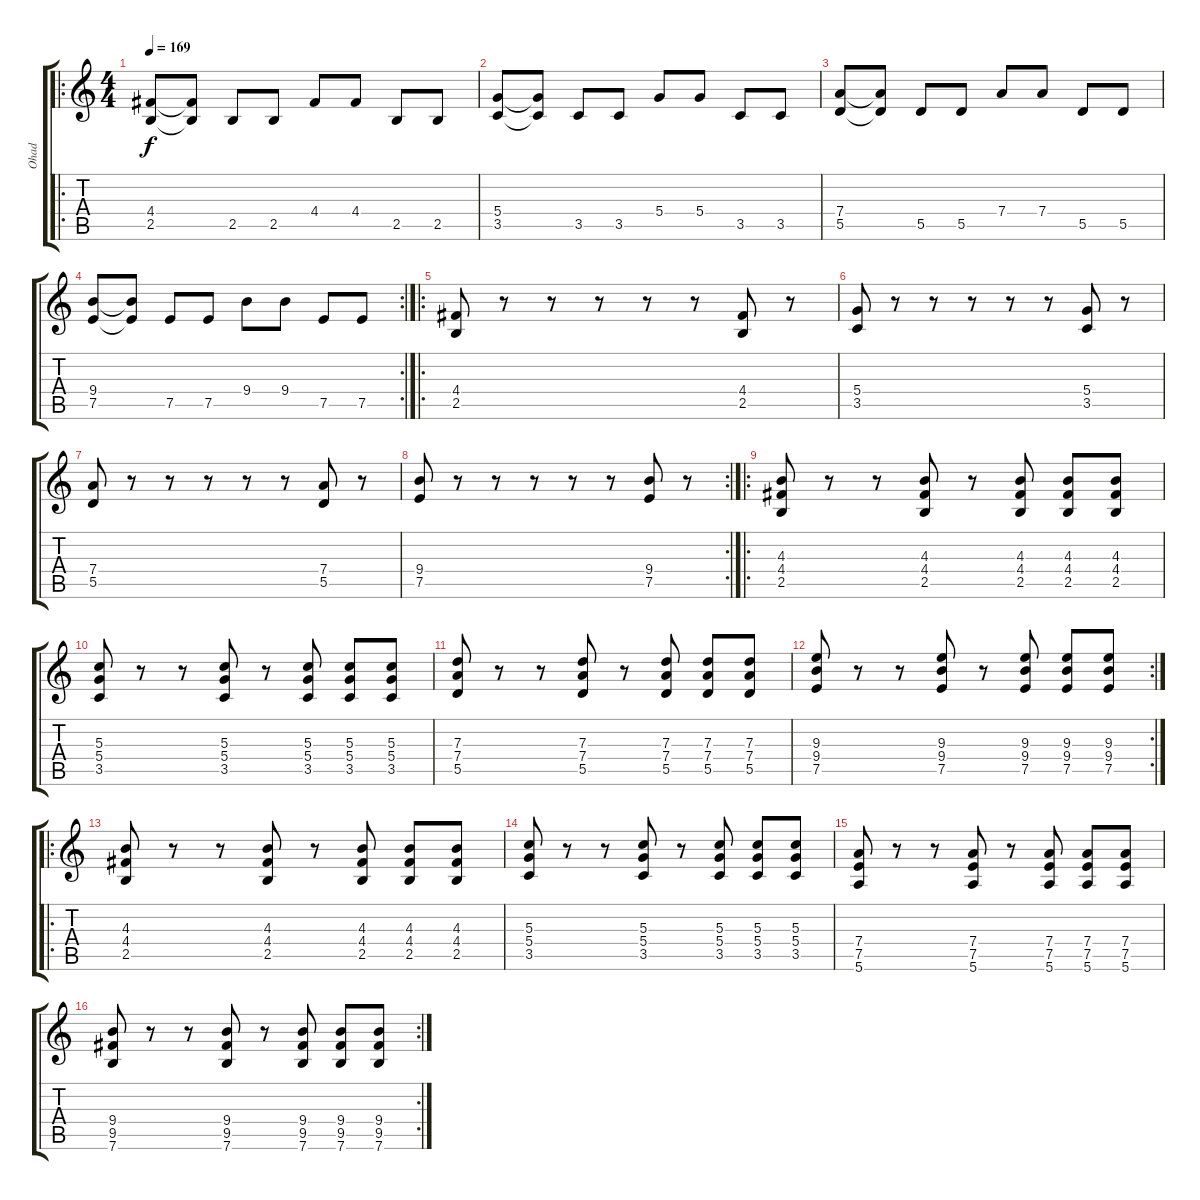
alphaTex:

\track ("Ohad" "Ohad") {instrument distortionguitar}
\staff {score tabs}
\tuning (E4 B3 G3 D3 A2 E2) {hide}
\ro
\ts (4 4)
\tempo 169
\clef g2
\ks c
(4.4 2.5).8{dy f} (4.4{t} 2.5{t}).8 2.5.8 2.5.8 4.4.8 4.4.8 2.5.8 2.5.8 |
(5.4 3.5).8 (5.4{t} 3.5{t}).8 3.5.8 3.5.8 5.4.8 5.4.8 3.5.8 3.5.8 |
(7.4 5.5).8 (7.4{t} 5.5{t}).8 5.5.8 5.5.8 7.4.8 7.4.8 5.5.8 5.5.8 |
\rc 2
(9.4 7.5).8 (9.4{t} 7.5{t}).8 7.5.8 7.5.8 9.4.8 9.4.8 7.5.8 7.5.8 |
\ro
(4.4 2.5).8 r.8 r.8 r.8 r.8 r.8 (4.4 2.5).8 r.8 |
(5.4 3.5).8 r.8 r.8 r.8 r.8 r.8 (5.4 3.5).8 r.8 |
(7.4 5.5).8 r.8 r.8 r.8 r.8 r.8 (7.4 5.5).8 r.8 |
\rc 2
(9.4 7.5).8 r.8 r.8 r.8 r.8 r.8 (9.4 7.5).8 r.8 |
\ro
(4.3 4.4 2.5).8 r.8 r.8 (4.3 4.4 2.5).8 r.8 (4.3 4.4 2.5).8 (4.3 4.4 2.5).8 (4.3 4.4 2.5).8 |
(5.3 5.4 3.5).8 r.8 r.8 (5.3 5.4 3.5).8 r.8 (5.3 5.4 3.5).8 (5.3 5.4 3.5).8 (5.3 5.4 3.5).8 |
(7.3 7.4 5.5).8 r.8 r.8 (7.3 7.4 5.5).8 r.8 (7.3 7.4 5.5).8 (7.3 7.4 5.5).8 (7.3 7.4 5.5).8 |
\rc 2
(9.3 9.4 7.5).8 r.8 r.8 (9.3 9.4 7.5).8 r.8 (9.3 9.4 7.5).8 (9.3 9.4 7.5).8 (9.3 9.4 7.5).8 |
\ro
(4.3 4.4 2.5).8 r.8 r.8 (4.3 4.4 2.5).8 r.8 (4.3 4.4 2.5).8 (4.3 4.4 2.5).8 (4.3 4.4 2.5).8 |
(5.3 5.4 3.5).8 r.8 r.8 (5.3 5.4 3.5).8 r.8 (5.3 5.4 3.5).8 (5.3 5.4 3.5).8 (5.3 5.4 3.5).8 |
(7.4 7.5 5.6).8 r.8 r.8 (7.4 7.5 5.6).8 r.8 (7.4 7.5 5.6).8 (7.4 7.5 5.6).8 (7.4 7.5 5.6).8 |
\rc 2
(9.4 9.5 7.6).8 r.8 r.8 (9.4 9.5 7.6).8 r.8 (9.4 9.5 7.6).8 (9.4 9.5 7.6).8 (9.4 9.5 7.6).8
